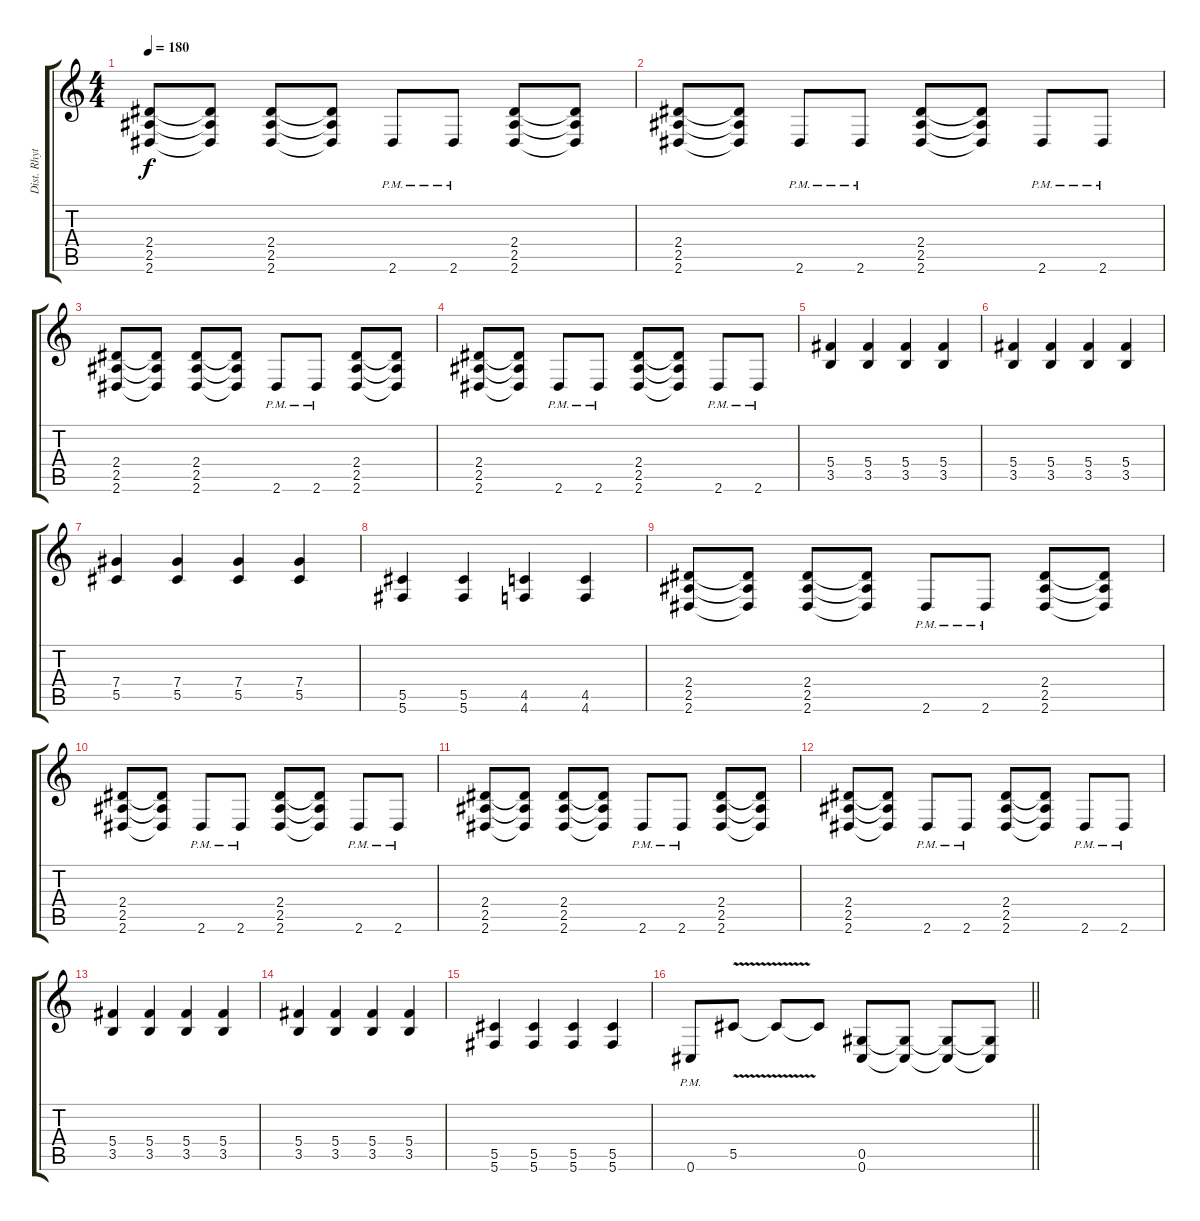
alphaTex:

\track ("Dist. Rhytm Guitar [R]" "Dist. Rhyt") {instrument distortionguitar}
\staff {score tabs}
\tuning (Eb4 Bb3 Gb3 Db3 Ab2 Db2) {hide}
\ts (4 4)
\tempo 180
\clef g2
\ks c
(2.4 2.5 2.6).8{dy f} (2.4{t} 2.5{t} 2.6{t}).8 (2.4 2.5 2.6).8 (2.4{t} 2.5{t} 2.6{t}).8 2.6{pm}.8 2.6{pm}.8 (2.4 2.5 2.6).8 (2.4{t} 2.5{t} 2.6{t}).8 |
(2.4 2.5 2.6).8 (2.4{t} 2.5{t} 2.6{t}).8 2.6{pm}.8 2.6{pm}.8 (2.4 2.5 2.6).8 (2.4{t} 2.5{t} 2.6{t}).8 2.6{pm}.8 2.6{pm}.8 |
(2.4 2.5 2.6).8 (2.4{t} 2.5{t} 2.6{t}).8 (2.4 2.5 2.6).8 (2.4{t} 2.5{t} 2.6{t}).8 2.6{pm}.8 2.6{pm}.8 (2.4 2.5 2.6).8 (2.4{t} 2.5{t} 2.6{t}).8 |
(2.4 2.5 2.6).8 (2.4{t} 2.5{t} 2.6{t}).8 2.6{pm}.8 2.6{pm}.8 (2.4 2.5 2.6).8 (2.4{t} 2.5{t} 2.6{t}).8 2.6{pm}.8 2.6{pm}.8 |
(5.4 3.5).4 (5.4 3.5).4 (5.4 3.5).4 (5.4 3.5).4 |
(5.4 3.5).4 (5.4 3.5).4 (5.4 3.5).4 (5.4 3.5).4 |
(7.4 5.5).4 (7.4 5.5).4 (7.4 5.5).4 (7.4 5.5).4 |
(5.5 5.6).4 (5.5 5.6).4 (4.5 4.6).4 (4.5 4.6).4 |
(2.4 2.5 2.6).8 (2.4{t} 2.5{t} 2.6{t}).8 (2.4 2.5 2.6).8 (2.4{t} 2.5{t} 2.6{t}).8 2.6{pm}.8 2.6{pm}.8 (2.4 2.5 2.6).8 (2.4{t} 2.5{t} 2.6{t}).8 |
(2.4 2.5 2.6).8 (2.4{t} 2.5{t} 2.6{t}).8 2.6{pm}.8 2.6{pm}.8 (2.4 2.5 2.6).8 (2.4{t} 2.5{t} 2.6{t}).8 2.6{pm}.8 2.6{pm}.8 |
(2.4 2.5 2.6).8 (2.4{t} 2.5{t} 2.6{t}).8 (2.4 2.5 2.6).8 (2.4{t} 2.5{t} 2.6{t}).8 2.6{pm}.8 2.6{pm}.8 (2.4 2.5 2.6).8 (2.4{t} 2.5{t} 2.6{t}).8 |
(2.4 2.5 2.6).8 (2.4{t} 2.5{t} 2.6{t}).8 2.6{pm}.8 2.6{pm}.8 (2.4 2.5 2.6).8 (2.4{t} 2.5{t} 2.6{t}).8 2.6{pm}.8 2.6{pm}.8 |
(5.4 3.5).4 (5.4 3.5).4 (5.4 3.5).4 (5.4 3.5).4 |
(5.4 3.5).4 (5.4 3.5).4 (5.4 3.5).4 (5.4 3.5).4 |
(5.5 5.6).4 (5.5 5.6).4 (5.5 5.6).4 (5.5 5.6).4 |
\barLineRight lightlight
0.6{pm}.8 5.5{v}.8 5.5{t}.8 5.5{t}.8 (0.5 0.6).8 (0.5{t} 0.6{t}).8 (0.5{t} 0.6{t}).8 (0.5{t} 0.6{t}).8
